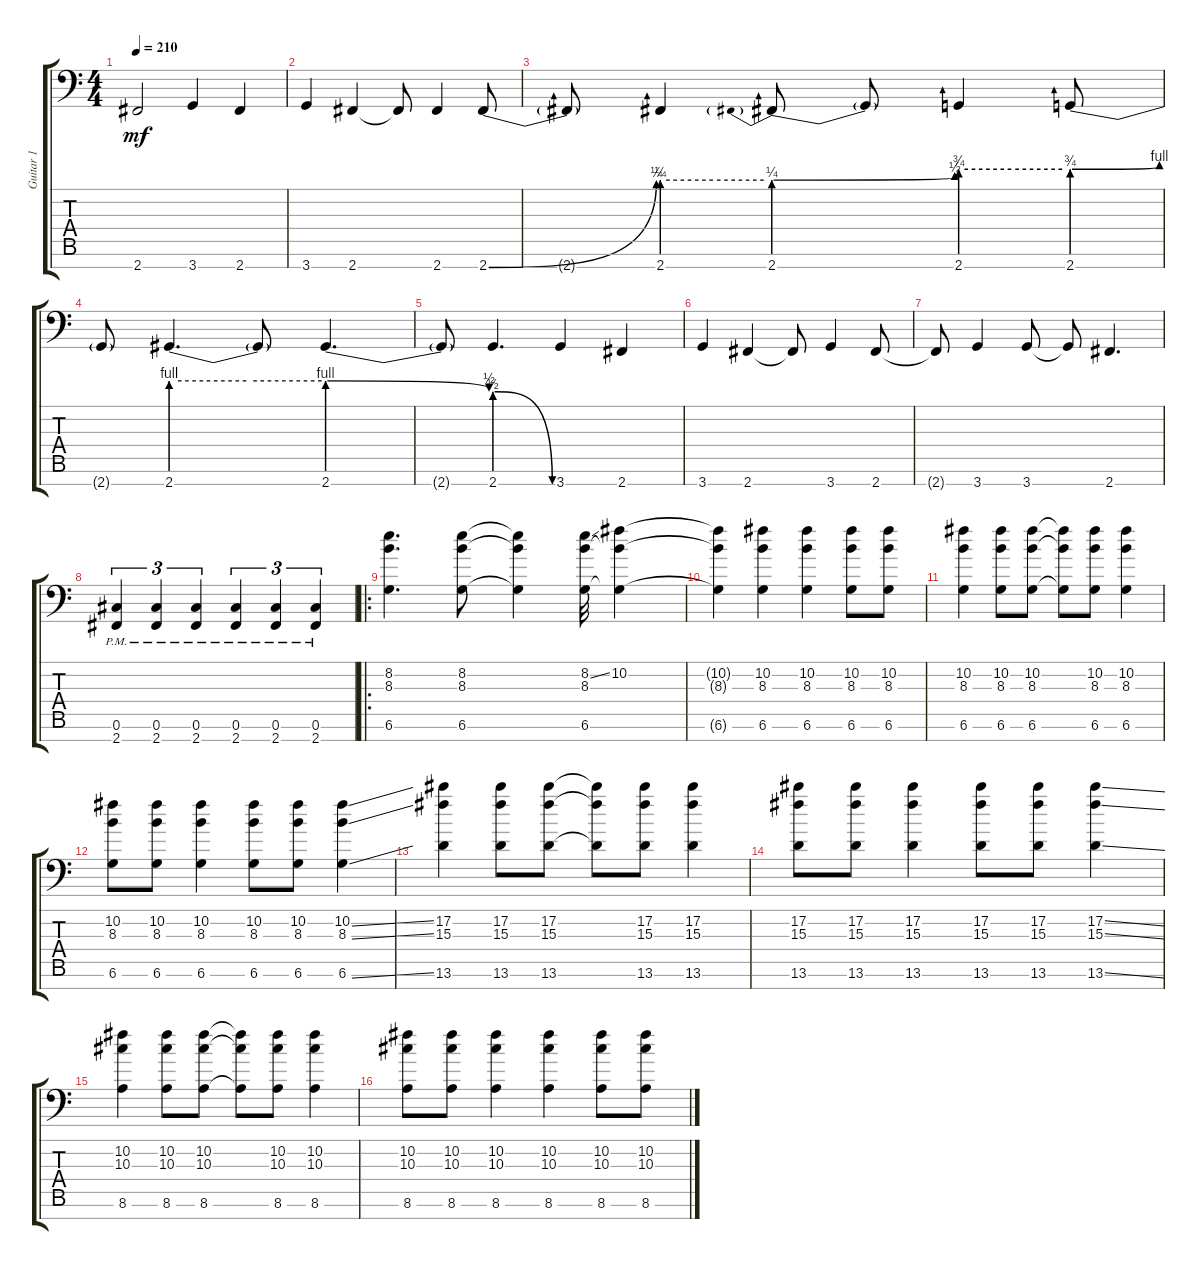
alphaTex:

\track ("Guitar 1" "Guitar 1") {instrument overdrivenguitar}
\staff {score tabs}
\tuning (Db4 Ab3 Eb3 B2 Gb2 Db2 E1) {hide}
\ts (4 4)
\tempo 210
\clef f4
\ks c
2.7.2{dy mf} 3.7.4 2.7.4 |
3.7.4 2.7.4 2.7{t}.8 2.7.4 2.7{be (custom 0 0 0 0 60 1 60 1)}.8 |
2.7{t}.8 2.7{be (custom 0 1 0 1 30 1 30 1 60 1)}.4 2.7{be (prebendbend 0 1 60 2)}.8 2.7{t}.8 2.7{be (custom 0 3 0 3 30 3 30 3 60 3)}.4 2.7{be (custom 0 3 0 3 60 4 60 4)}.8 |
2.7{t}.8 2.7{be (custom 0 4 0 4 30 4 30 4 60 4)}.4{d} 2.7{t}.8 2.7{be (custom 0 4 0 4 60 2 60 2)}.4{d} |
2.7{t}.8 2.7{be (custom 0 2 0 2 60 0 60 0)}.4{d} 3.7.4 2.7.4 |
3.7.4 2.7.4 2.7{t}.8 3.7.4 2.7.8 |
2.7{t}.8 3.7.4 3.7.8 3.7{t}.8 2.7.4{d} |
(0.6{pm} 2.7{pm}).4{tu (3 2)} (0.6{pm} 2.7{pm}).4{tu (3 2)} (0.6{pm} 2.7{pm}).4{tu (3 2)} (0.6{pm} 2.7{pm}).4{tu (3 2)} (0.6{pm} 2.7{pm}).4{tu (3 2)} (0.6{pm} 2.7{pm}).4{tu (3 2)} |
\ro
(8.2 8.3 6.6).4{d} (8.2 8.3 6.6).8 (8.2{t} 8.3{t} 6.6{t}).4 (8.2{ss} 8.3 6.6).32 (10.2 8.3{t} 6.6{t}).4 |
(10.2{t} 8.3{t} 6.6{t}).4 (10.2 8.3 6.6).4 (10.2 8.3 6.6).4 (10.2 8.3 6.6).8 (10.2 8.3 6.6).8 |
(10.2 8.3 6.6).4 (10.2 8.3 6.6).8 (10.2 8.3 6.6).8 (10.2{t} 8.3{t} 6.6{t}).8 (10.2 8.3 6.6).8 (10.2 8.3 6.6).4 |
(10.2 8.3 6.6).8 (10.2 8.3 6.6).8 (10.2 8.3 6.6).4 (10.2 8.3 6.6).8 (10.2 8.3 6.6).8 (10.2{ss} 8.3{ss} 6.6{ss}).4 |
(17.2 15.3 13.6).4 (17.2 15.3 13.6).8 (17.2 15.3 13.6).8 (17.2{t} 15.3{t} 13.6{t}).8 (17.2 15.3 13.6).8 (17.2 15.3 13.6).4 |
(17.2 15.3 13.6).8 (17.2 15.3 13.6).8 (17.2 15.3 13.6).4 (17.2 15.3 13.6).8 (17.2 15.3 13.6).8 (17.2{ss} 15.3{ss} 13.6{ss}).4 |
(10.2 10.3 8.6).4 (10.2 10.3 8.6).8 (10.2 10.3 8.6).8 (10.2{t} 10.3{t} 8.6{t}).8 (10.2 10.3 8.6).8 (10.2 10.3 8.6).4 |
(10.2 10.3 8.6).8 (10.2 10.3 8.6).8 (10.2 10.3 8.6).4 (10.2 10.3 8.6).4 (10.2 10.3 8.6).8 (10.2 10.3 8.6).8
